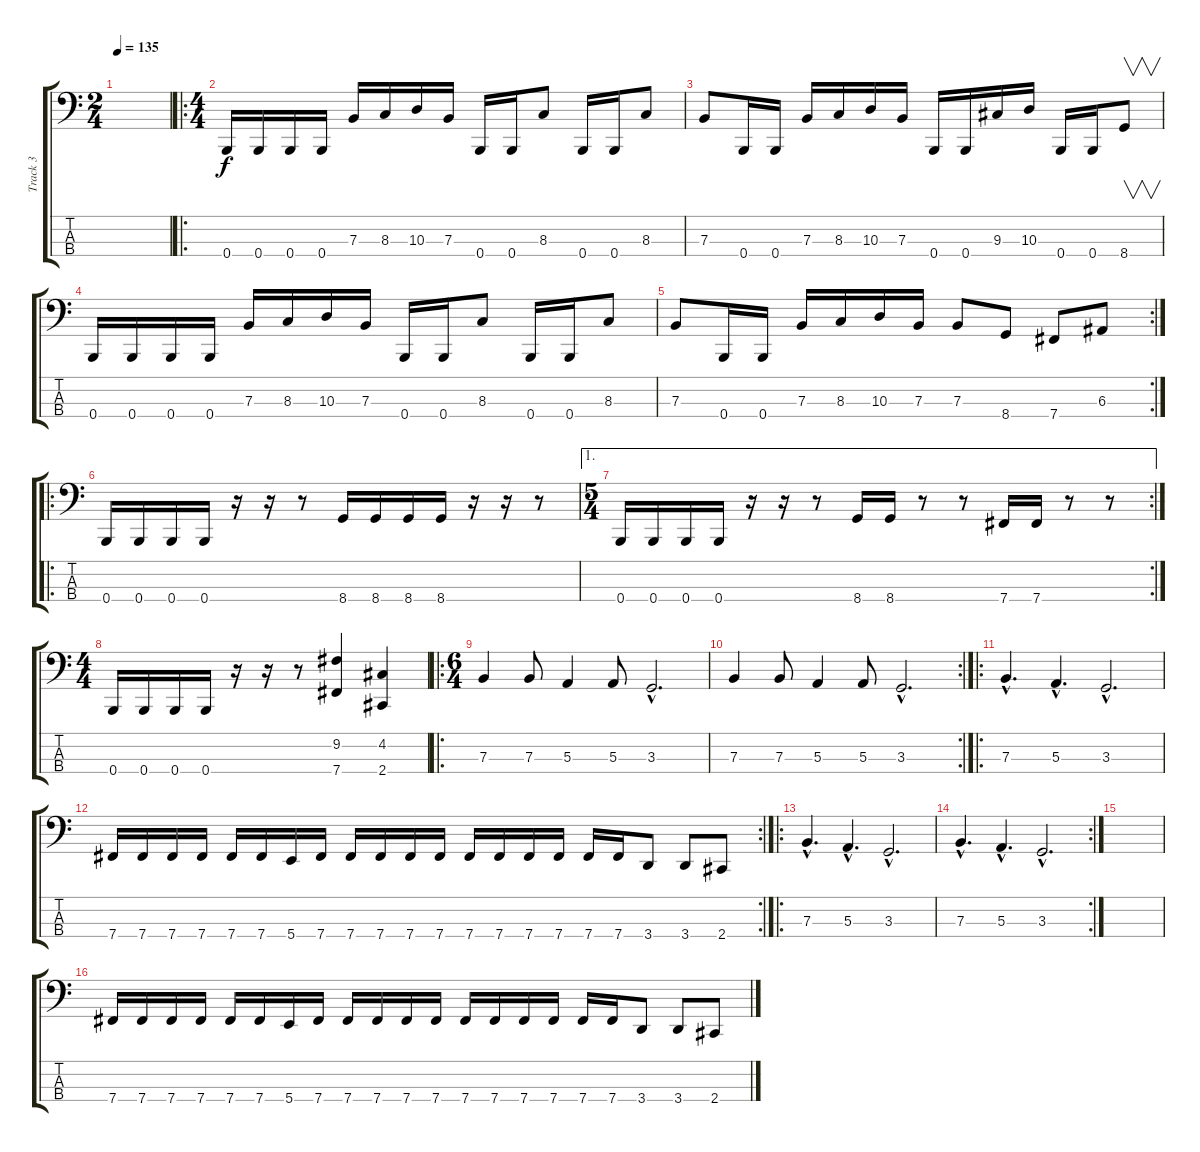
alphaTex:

\track ("Track 3" "Track 3") {instrument electricbasspick}
\staff {score tabs}
\tuning (D2 A1 E1 B0) {hide}
\ts (2 4)
\tempo 135
\clef f4
\ks c
|
\ro
\ts (4 4)
0.4.16 0.4.16 0.4.16 0.4.16 7.3.16 8.3.16 10.3.16 7.3.16 0.4.16 0.4.16 8.3.8 0.4.16 0.4.16 8.3.8 |
7.3.8 0.4.16 0.4.16 7.3.16 8.3.16 10.3.16 7.3.16 0.4.16 0.4.16 9.3.16 10.3.16 0.4.16 0.4.16 8.4.8{v} |
0.4.16 0.4.16 0.4.16 0.4.16 7.3.16 8.3.16 10.3.16 7.3.16 0.4.16 0.4.16 8.3.8 0.4.16 0.4.16 8.3.8 |
\rc 2
7.3.8 0.4.16 0.4.16 7.3.16 8.3.16 10.3.16 7.3.16 7.3.8 8.4.8 7.4.8 6.3.8 |
\ro
0.4.16 0.4.16 0.4.16 0.4.16 r.16 r.16 r.8 8.4.16 8.4.16 8.4.16 8.4.16 r.16 r.16 r.8 |
\ae 1
\rc 2
\ts (5 4)
0.4.16 0.4.16 0.4.16 0.4.16 r.16 r.16 r.8 8.4.16 8.4.16 r.8 r.8 7.4.16 7.4.16 r.8 r.8 |
\ts (4 4)
0.4.16 0.4.16 0.4.16 0.4.16 r.16 r.16 r.8 (9.2 7.4).4 (4.2 2.4).4 |
\ro
\ts (6 4)
7.3.4 7.3.8 5.3.4 5.3.8 3.3{hac}.2{d} |
\rc 2
7.3.4 7.3.8 5.3.4 5.3.8 3.3{hac}.2{d} |
\ro
7.3{hac}.4{d} 5.3{hac}.4{d} 3.3{hac}.2{d} |
\rc 2
7.4.16 7.4.16 7.4.16 7.4.16 7.4.16 7.4.16 5.4.16 7.4.16 7.4.16 7.4.16 7.4.16 7.4.16 7.4.16 7.4.16 7.4.16 7.4.16 7.4.16 7.4.16 3.4.8 3.4.8 2.4.8 |
\ro
7.3{hac}.4{d} 5.3{hac}.4{d} 3.3{hac}.2{d} |
\rc 2
7.3{hac}.4{d} 5.3{hac}.4{d} 3.3{hac}.2{d} |
|
7.4.16 7.4.16 7.4.16 7.4.16 7.4.16 7.4.16 5.4.16 7.4.16 7.4.16 7.4.16 7.4.16 7.4.16 7.4.16 7.4.16 7.4.16 7.4.16 7.4.16 7.4.16 3.4.8 3.4.8 2.4.8
